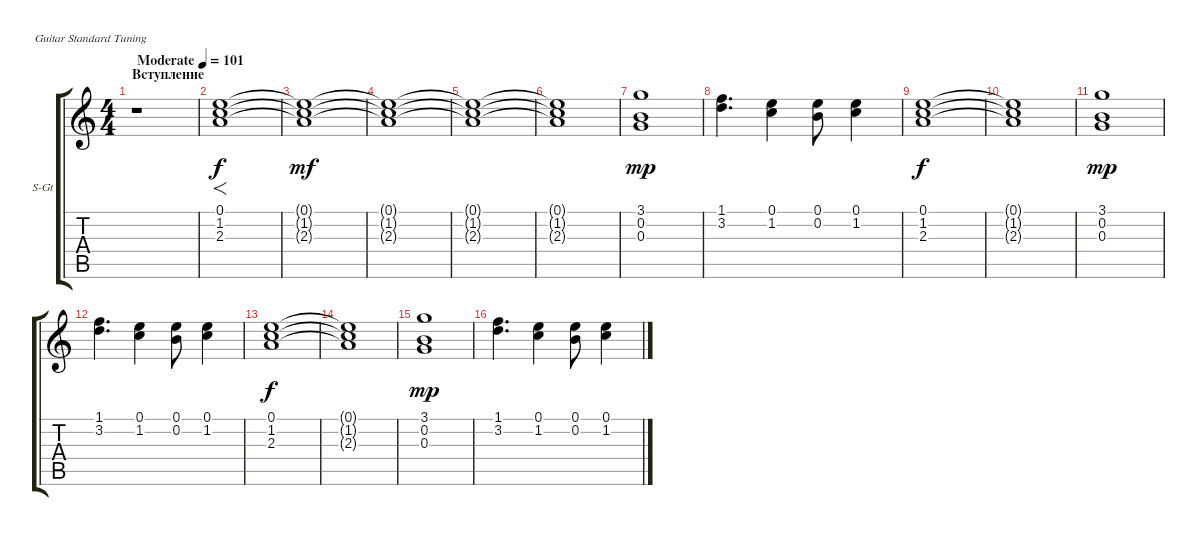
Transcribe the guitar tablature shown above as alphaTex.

\bracketExtendMode groupsimilarinstruments
\firstSystemTrackNameOrientation horizontal
\otherSystemsTrackNameOrientation horizontal
\track ("Синтезатор" "S-Gt") {instrument synthstrings1}
\staff {score tabs}
\tuning (E4 B3 G3 D3 A2 E2)
\displaytranspose 12
\ts (4 4)
\beaming (8 2 2 2 2)
\section ("" "Вступление")
\tempo (101 "Moderate")
\clef g2
\ks c
r.1{dy f instrument synthstrings1} |
(0.1 1.2 2.3).1{f} |
(0.1{t} 1.2{t} 2.3{t}).1{dy mf} |
(0.1{t} 1.2{t} 2.3{t}).1 |
(0.1{t} 1.2{t} 2.3{t}).1 |
(0.1{t} 1.2{t} 2.3{t}).1 |
(3.1 0.2 0.3).1{dy mp} |
(1.1 3.2).4{d} (0.1 1.2).4 (0.1 0.2).8 (0.1 1.2).4 |
(0.1 1.2 2.3).1{dy f} |
(0.1{t} 1.2{t} 2.3{t}).1 |
(3.1 0.2 0.3).1{dy mp} |
(1.1 3.2).4{d} (0.1 1.2).4 (0.1 0.2).8 (0.1 1.2).4 |
(0.1 1.2 2.3).1{dy f} |
(0.1{t} 1.2{t} 2.3{t}).1 |
(3.1 0.2 0.3).1{dy mp} |
(1.1 3.2).4{d} (0.1 1.2).4 (0.1 0.2).8 (0.1 1.2).4
